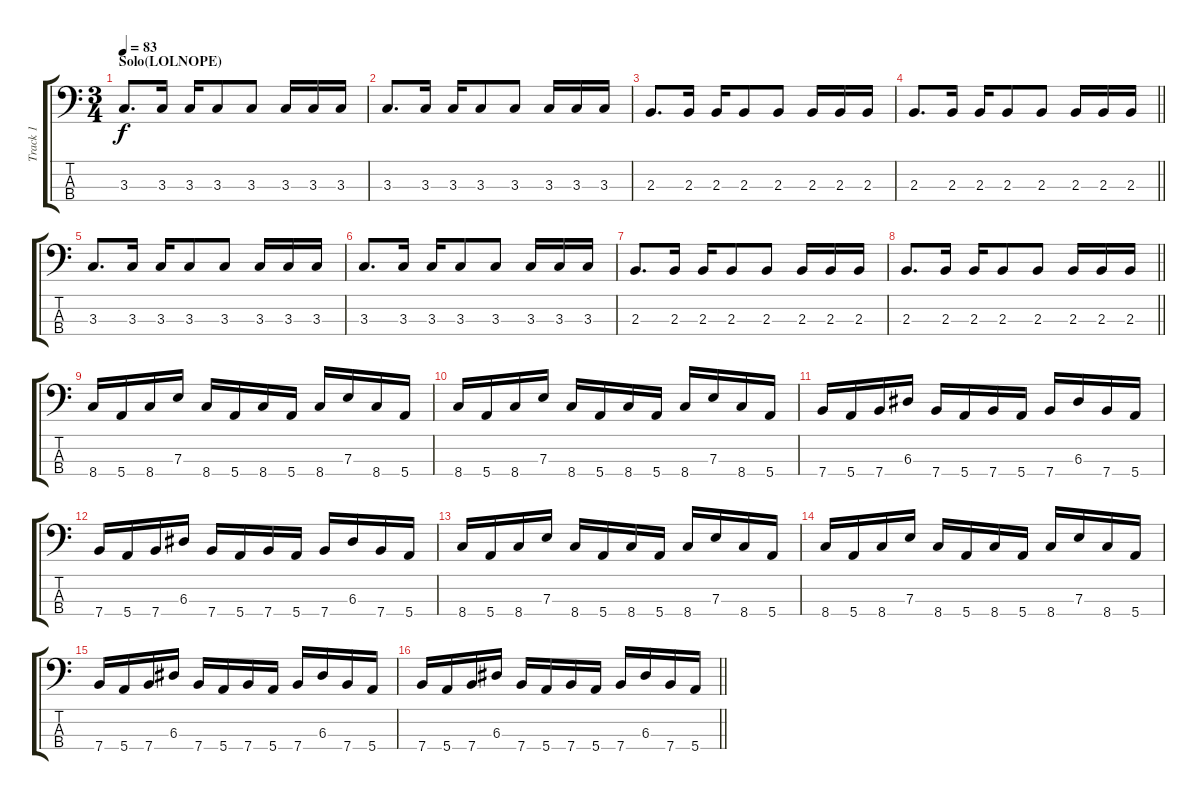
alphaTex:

\track ("Track 1" "Track 1") {instrument electricbassfinger}
\staff {score tabs}
\tuning (G2 D2 A1 E1) {hide}
\ts (3 4)
\section ("" "Solo(LOLNOPE)")
\tempo 83
\clef f4
\ks c
3.3.8{d dy f} 3.3.16 3.3.16 3.3.8 3.3.8 3.3.16 3.3.16 3.3.16 |
3.3.8{d} 3.3.16 3.3.16 3.3.8 3.3.8 3.3.16 3.3.16 3.3.16 |
2.3.8{d} 2.3.16 2.3.16 2.3.8 2.3.8 2.3.16 2.3.16 2.3.16 |
\barLineRight lightlight
2.3.8{d} 2.3.16 2.3.16 2.3.8 2.3.8 2.3.16 2.3.16 2.3.16 |
3.3.8{d} 3.3.16 3.3.16 3.3.8 3.3.8 3.3.16 3.3.16 3.3.16 |
3.3.8{d} 3.3.16 3.3.16 3.3.8 3.3.8 3.3.16 3.3.16 3.3.16 |
2.3.8{d} 2.3.16 2.3.16 2.3.8 2.3.8 2.3.16 2.3.16 2.3.16 |
\barLineRight lightlight
2.3.8{d} 2.3.16 2.3.16 2.3.8 2.3.8 2.3.16 2.3.16 2.3.16 |
8.4.16 5.4.16 8.4.16 7.3.16 8.4.16 5.4.16 8.4.16 5.4.16 8.4.16 7.3.16 8.4.16 5.4.16 |
8.4.16 5.4.16 8.4.16 7.3.16 8.4.16 5.4.16 8.4.16 5.4.16 8.4.16 7.3.16 8.4.16 5.4.16 |
7.4.16 5.4.16 7.4.16 6.3.16 7.4.16 5.4.16 7.4.16 5.4.16 7.4.16 6.3.16 7.4.16 5.4.16 |
7.4.16 5.4.16 7.4.16 6.3.16 7.4.16 5.4.16 7.4.16 5.4.16 7.4.16 6.3.16 7.4.16 5.4.16 |
8.4.16 5.4.16 8.4.16 7.3.16 8.4.16 5.4.16 8.4.16 5.4.16 8.4.16 7.3.16 8.4.16 5.4.16 |
8.4.16 5.4.16 8.4.16 7.3.16 8.4.16 5.4.16 8.4.16 5.4.16 8.4.16 7.3.16 8.4.16 5.4.16 |
7.4.16 5.4.16 7.4.16 6.3.16 7.4.16 5.4.16 7.4.16 5.4.16 7.4.16 6.3.16 7.4.16 5.4.16 |
\barLineRight lightlight
7.4.16 5.4.16 7.4.16 6.3.16 7.4.16 5.4.16 7.4.16 5.4.16 7.4.16 6.3.16 7.4.16 5.4.16
